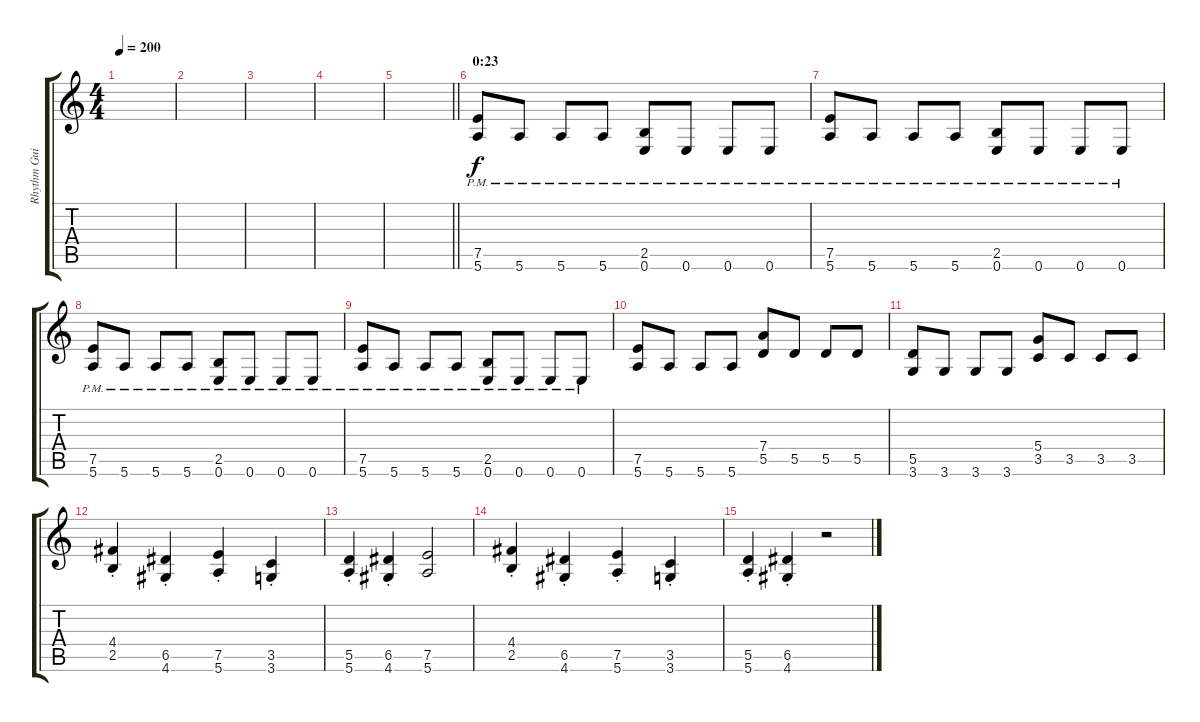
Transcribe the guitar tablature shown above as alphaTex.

\track ("Rhythm Guitar" "Rhythm Gui") {instrument distortionguitar}
\staff {score tabs}
\tuning (E4 B3 G3 D3 A2 E2) {hide}
\ts (4 4)
\tempo 200
\clef g2
\ks c
|
|
|
|
\barLineRight lightlight
|
\section ("" "0:23")
(7.5{pm} 5.6{pm}).8 5.6{pm}.8 5.6{pm}.8 5.6{pm}.8 (2.5{pm} 0.6{pm}).8 0.6{pm}.8 0.6{pm}.8 0.6{pm}.8 |
(7.5{pm} 5.6{pm}).8 5.6{pm}.8 5.6{pm}.8 5.6{pm}.8 (2.5{pm} 0.6{pm}).8 0.6{pm}.8 0.6{pm}.8 0.6{pm}.8 |
(7.5{pm} 5.6{pm}).8 5.6{pm}.8 5.6{pm}.8 5.6{pm}.8 (2.5{pm} 0.6{pm}).8 0.6{pm}.8 0.6{pm}.8 0.6{pm}.8 |
(7.5{pm} 5.6{pm}).8 5.6{pm}.8 5.6{pm}.8 5.6{pm}.8 (2.5{pm} 0.6{pm}).8 0.6{pm}.8 0.6{pm}.8 0.6{pm}.8 |
(7.5 5.6).8 5.6.8 5.6.8 5.6.8 (7.4 5.5).8 5.5.8 5.5.8 5.5.8 |
(5.5 3.6).8 3.6.8 3.6.8 3.6.8 (5.4 3.5).8 3.5.8 3.5.8 3.5.8 |
(4.4{st} 2.5{st}).4 (6.5{st} 4.6{st}).4 (7.5{st} 5.6{st}).4 (3.5{st} 3.6{st}).4 |
(5.5{st} 5.6{st}).4 (6.5{st} 4.6{st}).4 (7.5 5.6).2 |
(4.4{st} 2.5{st}).4 (6.5{st} 4.6{st}).4 (7.5{st} 5.6{st}).4 (3.5{st} 3.6{st}).4 |
(5.5{st} 5.6{st}).4 (6.5{st} 4.6{st}).4 r.2
